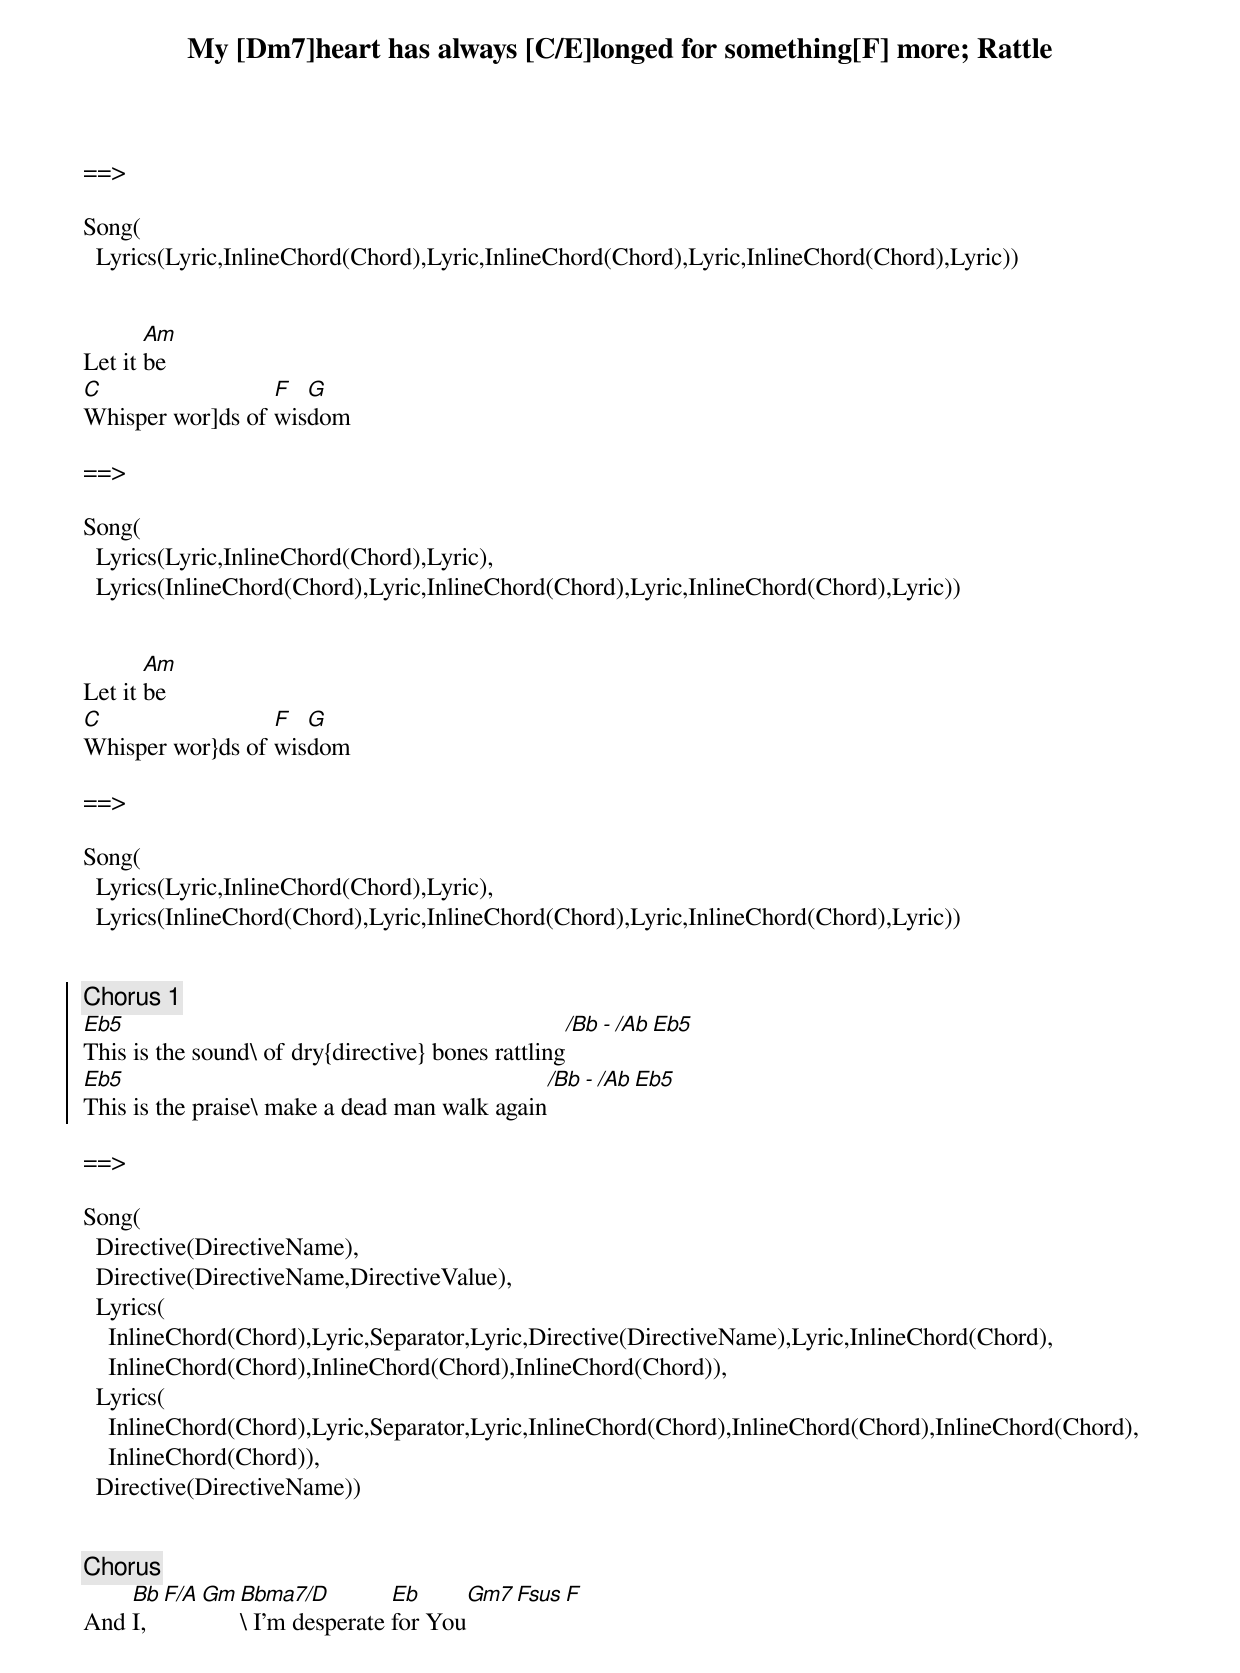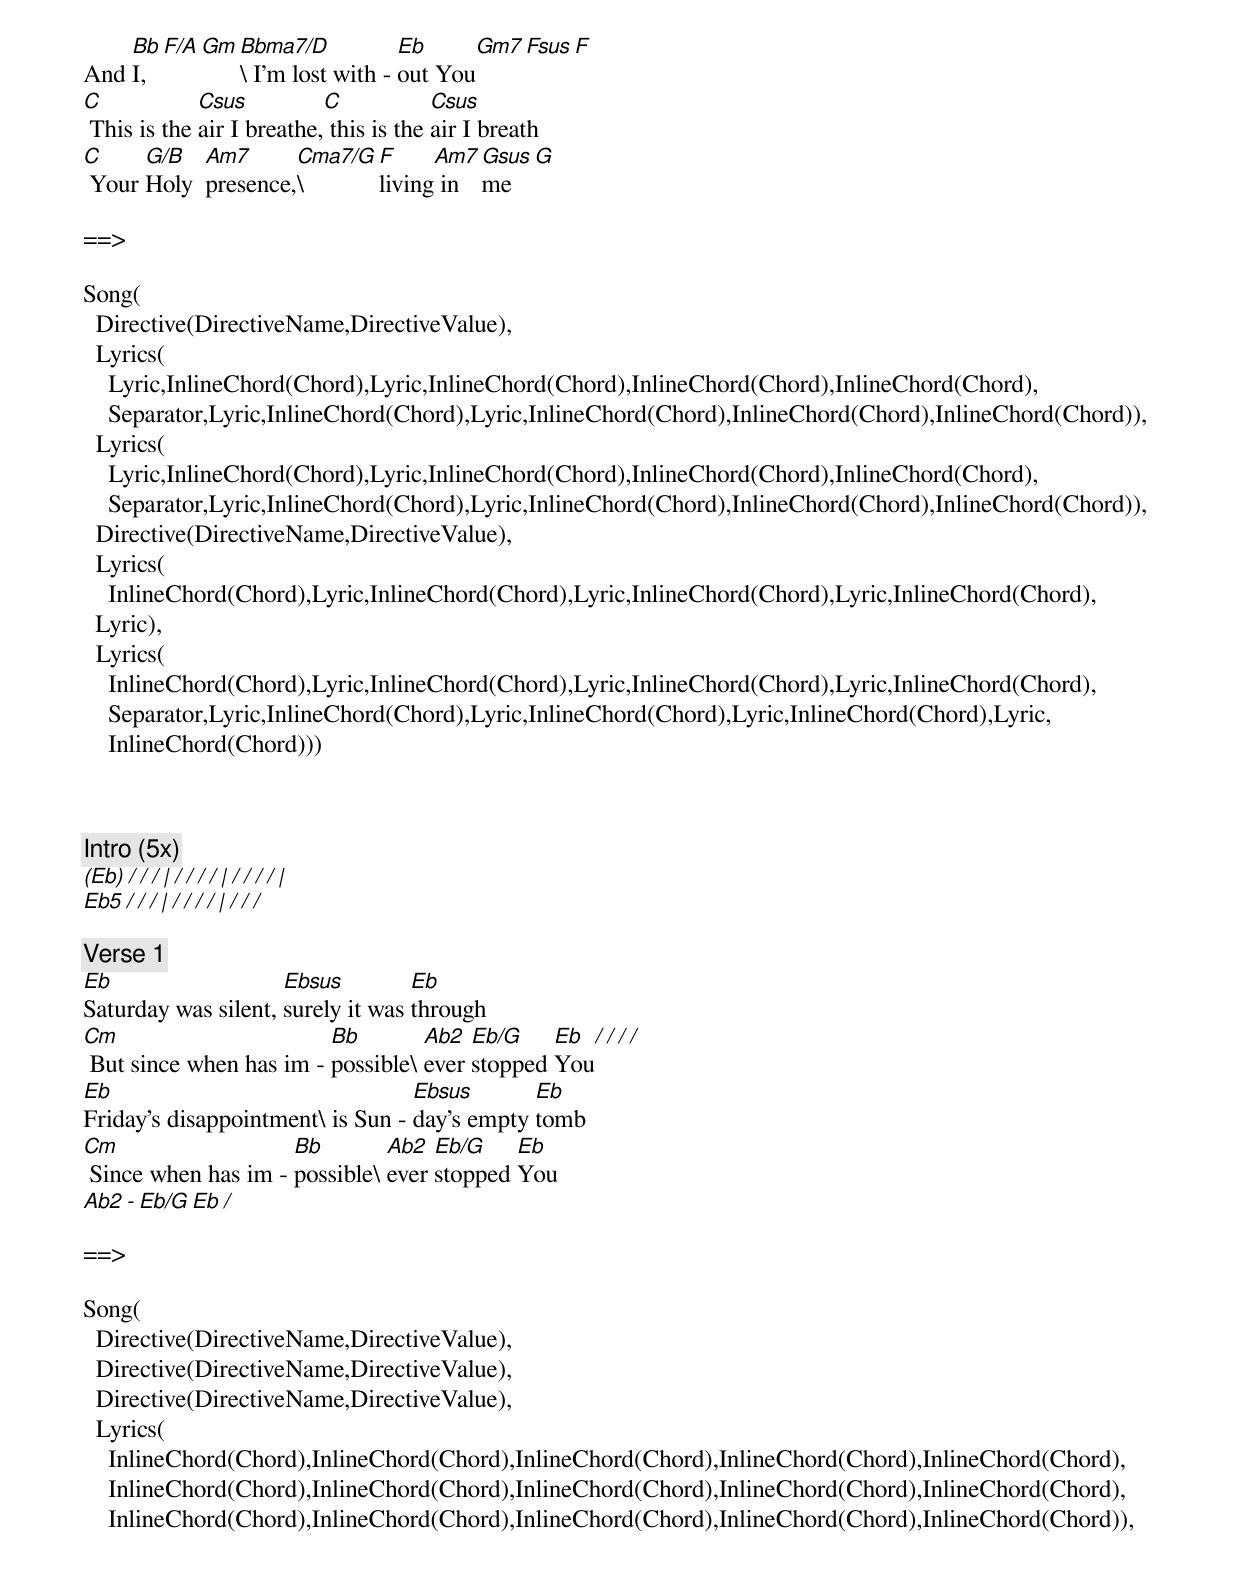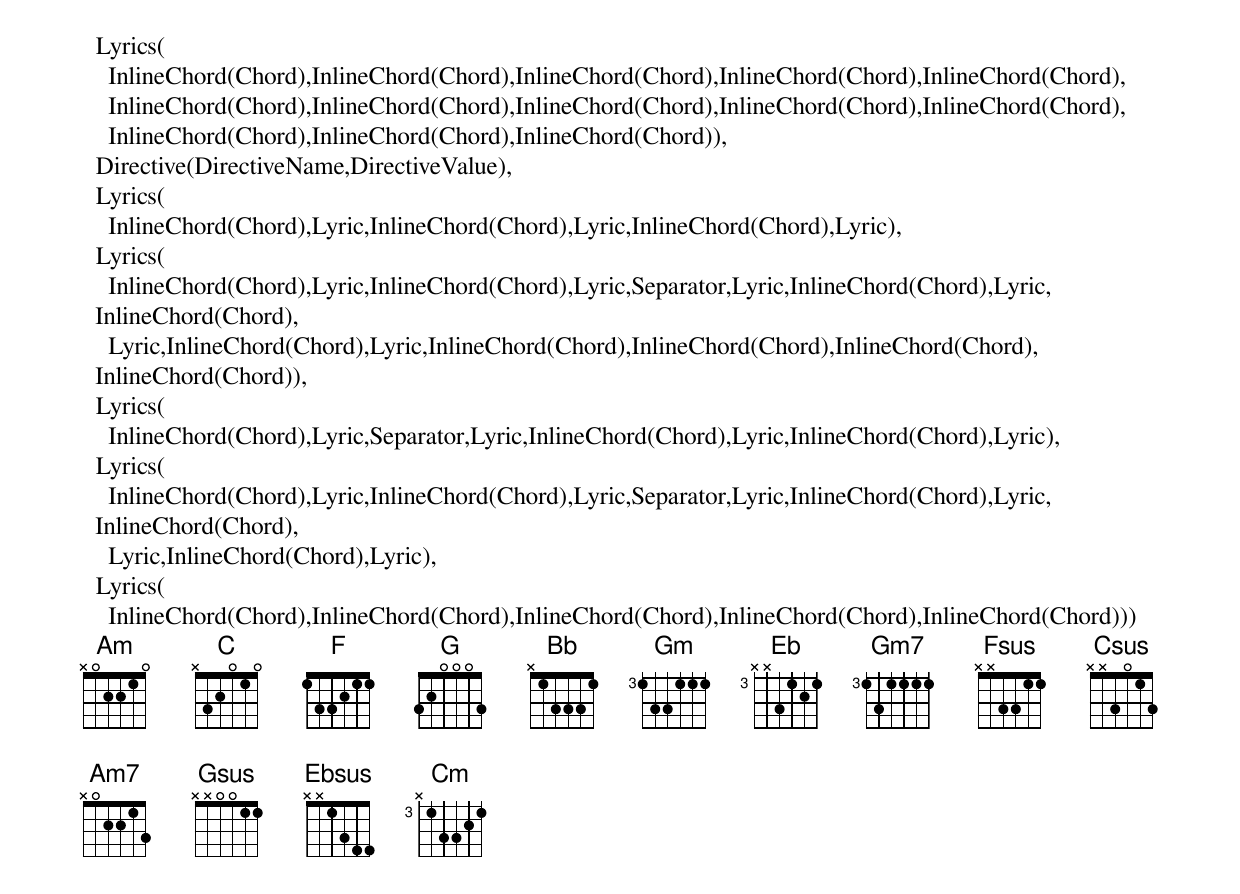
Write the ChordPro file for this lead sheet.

My [Dm7]heart has always [C/E]longed for something[F] more

==>

Song(
  Lyrics(Lyric,InlineChord(Chord),Lyric,InlineChord(Chord),Lyric,InlineChord(Chord),Lyric))


Let it [Am]be
[C]Whisper wor]ds of [F]wis[G]dom

==>

Song(
  Lyrics(Lyric,InlineChord(Chord),Lyric),
  Lyrics(InlineChord(Chord),Lyric,InlineChord(Chord),Lyric,InlineChord(Chord),Lyric))


Let it [Am]be
[C]Whisper wor}ds of [F]wis[G]dom

==>

Song(
  Lyrics(Lyric,InlineChord(Chord),Lyric),
  Lyrics(InlineChord(Chord),Lyric,InlineChord(Chord),Lyric,InlineChord(Chord),Lyric))


{start_of_chorus}
{c:Chorus 1}
[Eb5]This is the sound\ of dry{directive} bones rattling[/Bb][-][/Ab][Eb5]
[Eb5]This is the praise\ make a dead man walk again[/Bb][-][/Ab][Eb5]
{end_of_chorus}

==>

Song(
  Directive(DirectiveName),
  Directive(DirectiveName,DirectiveValue),
  Lyrics(
    InlineChord(Chord),Lyric,Separator,Lyric,Directive(DirectiveName),Lyric,InlineChord(Chord),
    InlineChord(Chord),InlineChord(Chord),InlineChord(Chord)),
  Lyrics(
    InlineChord(Chord),Lyric,Separator,Lyric,InlineChord(Chord),InlineChord(Chord),InlineChord(Chord),
    InlineChord(Chord)),
  Directive(DirectiveName))


{c:Chorus}
And [Bb]I,[F/A][Gm][Bbma7/D]\ I'm desperate [Eb]for You[Gm7][Fsus][F]
And [Bb]I,[F/A][Gm][Bbma7/D]\ I'm lost with - [Eb]out You[Gm7][Fsus][F]
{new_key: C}
[C] This is the [Csus]air I breathe,[C] this is the [Csus]air I breath
[C] Your [G/B]Holy  [Am7]presence,[Cma7/G]\ [F]living[Am7] in [Gsus]me[G]

==>

Song(
  Directive(DirectiveName,DirectiveValue),
  Lyrics(
    Lyric,InlineChord(Chord),Lyric,InlineChord(Chord),InlineChord(Chord),InlineChord(Chord),
    Separator,Lyric,InlineChord(Chord),Lyric,InlineChord(Chord),InlineChord(Chord),InlineChord(Chord)),
  Lyrics(
    Lyric,InlineChord(Chord),Lyric,InlineChord(Chord),InlineChord(Chord),InlineChord(Chord),
    Separator,Lyric,InlineChord(Chord),Lyric,InlineChord(Chord),InlineChord(Chord),InlineChord(Chord)),
  Directive(DirectiveName,DirectiveValue),
  Lyrics(
    InlineChord(Chord),Lyric,InlineChord(Chord),Lyric,InlineChord(Chord),Lyric,InlineChord(Chord),Lyric),
  Lyrics(
    InlineChord(Chord),Lyric,InlineChord(Chord),Lyric,InlineChord(Chord),Lyric,InlineChord(Chord),
    Separator,Lyric,InlineChord(Chord),Lyric,InlineChord(Chord),Lyric,InlineChord(Chord),Lyric,
    InlineChord(Chord)))


{t: Rattle}
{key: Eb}

{c:Intro (5x)}
[(Eb)][/][/][/][|][/][/][/][/][|][/][/][/][/][|]
[Eb5][/][/][/][|][/][/][/][/][|][/][/][/]

{c:Verse 1}
[Eb]Saturday was silent, [Ebsus]surely it was [Eb]through
[Cm] But since when has im - [Bb]possible\ [Ab2]ever [Eb/G]stopped [Eb]You[/][/][/][/]
[Eb]Friday’s disappointment\ is Sun - [Ebsus]day’s empty [Eb]tomb
[Cm] Since when has im - [Bb]possible\ [Ab2]ever [Eb/G]stopped [Eb]You
[Ab2][-][Eb/G][Eb][/]

==>

Song(
  Directive(DirectiveName,DirectiveValue),
  Directive(DirectiveName,DirectiveValue),
  Directive(DirectiveName,DirectiveValue),
  Lyrics(
    InlineChord(Chord),InlineChord(Chord),InlineChord(Chord),InlineChord(Chord),InlineChord(Chord),
    InlineChord(Chord),InlineChord(Chord),InlineChord(Chord),InlineChord(Chord),InlineChord(Chord),
    InlineChord(Chord),InlineChord(Chord),InlineChord(Chord),InlineChord(Chord),InlineChord(Chord)),
  Lyrics(
    InlineChord(Chord),InlineChord(Chord),InlineChord(Chord),InlineChord(Chord),InlineChord(Chord),
    InlineChord(Chord),InlineChord(Chord),InlineChord(Chord),InlineChord(Chord),InlineChord(Chord),
    InlineChord(Chord),InlineChord(Chord),InlineChord(Chord)),
  Directive(DirectiveName,DirectiveValue),
  Lyrics(
    InlineChord(Chord),Lyric,InlineChord(Chord),Lyric,InlineChord(Chord),Lyric),
  Lyrics(
    InlineChord(Chord),Lyric,InlineChord(Chord),Lyric,Separator,Lyric,InlineChord(Chord),Lyric,InlineChord(Chord),
    Lyric,InlineChord(Chord),Lyric,InlineChord(Chord),InlineChord(Chord),InlineChord(Chord),InlineChord(Chord)),
  Lyrics(
    InlineChord(Chord),Lyric,Separator,Lyric,InlineChord(Chord),Lyric,InlineChord(Chord),Lyric),
  Lyrics(
    InlineChord(Chord),Lyric,InlineChord(Chord),Lyric,Separator,Lyric,InlineChord(Chord),Lyric,InlineChord(Chord),
    Lyric,InlineChord(Chord),Lyric),
  Lyrics(
    InlineChord(Chord),InlineChord(Chord),InlineChord(Chord),InlineChord(Chord),InlineChord(Chord)))
